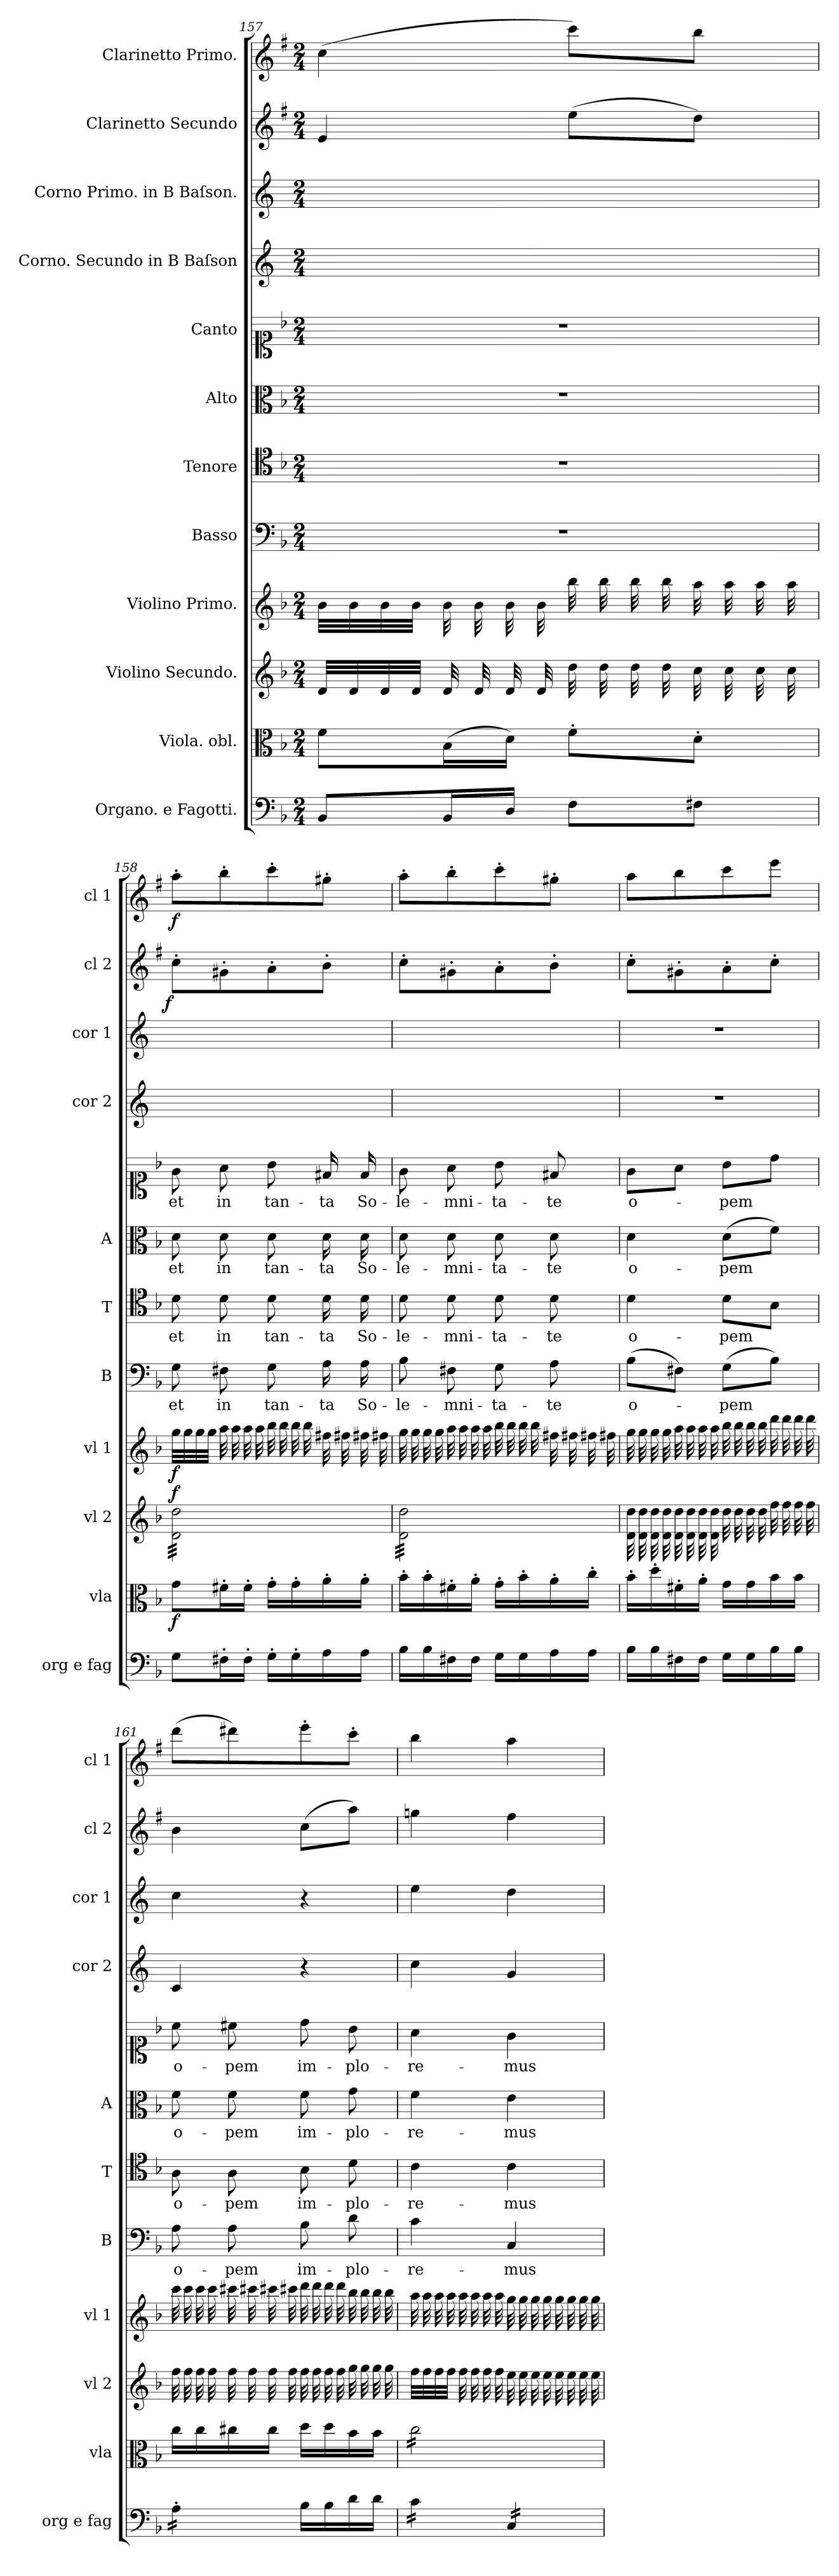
**kern	**kern	**dynam	**kern	**dynam	**kern	**dynam	**kern	**text	**kern	**text	**kern	**text	**kern	**text	**kern	**kern	**kern	**dynam	**kern	**dynam
*part12	*part11	*part11	*part10	*part10	*part9	*part9	*part8	*part8	*part7	*part7	*part6	*part6	*part5	*part5	*part4	*part3	*part2	*part2	*part1	*part1
*staff12	*staff11	*staff11	*staff10	*staff10	*staff9	*staff9	*staff8	*staff8	*staff7	*staff7	*staff6	*staff6	*staff5	*staff5	*staff4	*staff3	*staff2	*staff2	*staff1	*staff1
*I"Organo. e Fagotti.	*I"Viola. obl.	*	*I"Violino Secundo.	*	*I"Violino Primo.	*	*I"Basso	*	*I"Tenore	*	*I"Alto	*	*I"Canto	*	*I"Corno. Secundo in B Baſson	*I"Corno Primo. in B Baſson.	*I"Clarinetto Secundo	*	*I"Clarinetto Primo.	*
*I'org e fag	*I'vla	*	*I'vl 2	*	*I'vl 1	*	*I'B	*	*I'T	*	*I'A	*	*	*	*I'cor 2	*I'cor 1	*I'cl 2	*	*I'cl 1	*
*clefF4	*clefC3	*	*clefG2	*	*clefG2	*	*clefF4	*	*clefC4	*	*clefC3	*	*clefC1	*	*clefG2	*clefG2	*clefG2	*	*clefG2	*
*	*	*	*	*	*	*	*	*	*	*	*	*	*	*	*ITrd4c7	*ITrd4c7	*ITrd1c2	*	*ITrd1c2	*
*k[b-]	*k[b-]	*	*k[b-]	*	*k[b-]	*	*k[b-]	*	*k[b-]	*	*k[b-]	*	*k[b-]	*	*k[b-]	*k[b-]	*k[b-]	*	*k[b-]	*
*F:	*F:	*	*F:	*	*F:	*	*F:	*	*F:	*	*F:	*	*F:	*	*F:	*F:	*F:	*	*F:	*
*M2/4	*M2/4	*	*M2/4	*	*M2/4	*	*M2/4	*	*M2/4	*	*M2/4	*	*M2/4	*	*M2/4	*M2/4	*M2/4	*	*M2/4	*
=157	=157	=157	=157	=157	=157	=157	=157	=157	=157	=157	=157	=157	=157	=157	=157	=157	=157	=157	=157	=157
8BB-/L	8f\L	.	32d/LLL	.	32b-\LLL	.	2r	.	2r	.	2r	.	2r	.	2ryy	2ryy	4d/	.	(4b-\	.
.	.	.	32d/	.	32b-\	.	.	.	.	.	.	.	.	.	.	.	.	.	.	.
.	.	.	32d/	.	32b-\	.	.	.	.	.	.	.	.	.	.	.	.	.	.	.
.	.	.	32d/JJJ	.	32b-\JJJ	.	.	.	.	.	.	.	.	.	.	.	.	.	.	.
*	*	*	*tremolo	*	*	*	*	*	*	*	*	*	*	*	*	*	*	*	*	*
*	*	*	*	*	*tremolo	*	*	*	*	*	*	*	*	*	*	*	*	*	*	*
16BB-/L	(16B-\L	.	32d/	.	32b-\	.	.	.	.	.	.	.	.	.	.	.	.	.	.	.
.	.	.	32d/	.	32b-\	.	.	.	.	.	.	.	.	.	.	.	.	.	.	.
16D/JJ	16d\JJ)	.	32d/	.	32b-\	.	.	.	.	.	.	.	.	.	.	.	.	.	.	.
.	.	.	32d/	.	32b-\	.	.	.	.	.	.	.	.	.	.	.	.	.	.	.
8F\L	8f'\L	.	32dd\	.	32bb-\	.	.	.	.	.	.	.	.	.	.	.	(8dd\L	.	8bb-\L)	.
.	.	.	32dd\	.	32bb-\	.	.	.	.	.	.	.	.	.	.	.	.	.	.	.
.	.	.	32dd\	.	32bb-\	.	.	.	.	.	.	.	.	.	.	.	.	.	.	.
.	.	.	32dd\	.	32bb-\	.	.	.	.	.	.	.	.	.	.	.	.	.	.	.
8F#X\J	8d'\J	.	32cc\	.	32aa\	.	.	.	.	.	.	.	.	.	.	.	8cc\J)	.	8aa\J	.
.	.	.	32cc\	.	32aa\	.	.	.	.	.	.	.	.	.	.	.	.	.	.	.
.	.	.	32cc\	.	32aa\	.	.	.	.	.	.	.	.	.	.	.	.	.	.	.
.	.	.	32cc\	.	32aa\	.	.	.	.	.	.	.	.	.	.	.	.	.	.	.
*	*	*	*	*	*Xtremolo	*	*	*	*	*	*	*	*	*	*	*	*	*	*	*
=158	=158	=158	=158	=158	=158	=158	=158	=158	=158	=158	=158	=158	=158	=158	=158	=158	=158	=158	=158	=158
!	!	!	!	!LO:DY:a	!	!	!	!	!	!	!	!	!	!	!	!	!	!LO:DY:rj	!	!
8G\L	8g\L	f	32d\ 32dd\LLL	f	32gg\LLL	f	8G\	et	8d\	et	8d\	et	8g\	et	2ryy	2ryy	8b-'\L	f	8gg'\L	f
.	.	.	32d\ 32dd\	.	32gg\	.	.	.	.	.	.	.	.	.	.	.	.	.	.	.
.	.	.	32d\ 32dd\	.	32gg\	.	.	.	.	.	.	.	.	.	.	.	.	.	.	.
.	.	.	32d\ 32dd\	.	32gg\JJJ	.	.	.	.	.	.	.	.	.	.	.	.	.	.	.
*	*	*	*	*	*tremolo	*	*	*	*	*	*	*	*	*	*	*	*	*	*	*
16F#X'\L	16f#X'\L	.	32d\ 32dd\	.	32aa\	.	8F#X\	in	8d\	in	8d\	in	8a\	in	.	.	8f#X'\	.	8aa'\	.
.	.	.	32d\ 32dd\	.	32aa\	.	.	.	.	.	.	.	.	.	.	.	.	.	.	.
16F#'\JJ	16f#'\JJ	.	32d\ 32dd\	.	32aa\	.	.	.	.	.	.	.	.	.	.	.	.	.	.	.
.	.	.	32d\ 32dd\	.	32aa\	.	.	.	.	.	.	.	.	.	.	.	.	.	.	.
16G'\LL	16g'\LL	.	32d\ 32dd\	.	32bb-\	.	8G\	tan-	8d\	tan-	8d\	tan-	8b-\	tan-	.	.	8g'\	.	8bb-'\	.
.	.	.	32d\ 32dd\	.	32bb-\	.	.	.	.	.	.	.	.	.	.	.	.	.	.	.
16G'\	16g'\	.	32d\ 32dd\	.	32bb-\	.	.	.	.	.	.	.	.	.	.	.	.	.	.	.
.	.	.	32d\ 32dd\	.	32bb-\	.	.	.	.	.	.	.	.	.	.	.	.	.	.	.
16A\	16a'\	.	32d\ 32dd\	.	32ff#X\	.	16A\	-ta	16d\	-ta	16d\	-ta	16f#X/	-ta	.	.	8a'\J	.	8ff#X'\J	.
.	.	.	32d\ 32dd\	.	32ff#X\	.	.	.	.	.	.	.	.	.	.	.	.	.	.	.
16A\JJ	16a'\JJ	.	32d\ 32dd\	.	32ff#X\	.	16A\	So-	16d\	So-	16d\	So-	16f#/	So-	.	.	.	.	.	.
.	.	.	32d\ 32dd\JJJ	.	32ff#X\	.	.	.	.	.	.	.	.	.	.	.	.	.	.	.
=159	=159	=159	=159	=159	=159	=159	=159	=159	=159	=159	=159	=159	=159	=159	=159	=159	=159	=159	=159	=159
16B-\LL	16b-'\LL	.	32d\ 32dd\LLL	.	32gg\	.	8B-\	-le-	8d\	-le-	8d\	-le-	8g\	-le-	2ryy	2ryy	8b-'\L	.	8gg'\L	.
.	.	.	32d\ 32dd\	.	32gg\	.	.	.	.	.	.	.	.	.	.	.	.	.	.	.
16B-\	16b-'\	.	32d\ 32dd\	.	32gg\	.	.	.	.	.	.	.	.	.	.	.	.	.	.	.
.	.	.	32d\ 32dd\	.	32gg\	.	.	.	.	.	.	.	.	.	.	.	.	.	.	.
16F#X\	16f#X'\	.	32d\ 32dd\	.	32aa\	.	8F#X\	-mni-	8d\	-mni-	8d\	-mni-	8a\	-mni-	.	.	8f#X'\	.	8aa'\	.
.	.	.	32d\ 32dd\	.	32aa\	.	.	.	.	.	.	.	.	.	.	.	.	.	.	.
16F#\JJ	16a'\JJ	.	32d\ 32dd\	.	32aa\	.	.	.	.	.	.	.	.	.	.	.	.	.	.	.
.	.	.	32d\ 32dd\	.	32aa\	.	.	.	.	.	.	.	.	.	.	.	.	.	.	.
16G\LL	16g'\LL	.	32d\ 32dd\	.	32bb-\	.	8G\	-ta-	8d\	-ta-	8d\	-ta-	8b-\	-ta-	.	.	8g'\	.	8bb-'\	.
.	.	.	32d\ 32dd\	.	32bb-\	.	.	.	.	.	.	.	.	.	.	.	.	.	.	.
16G\	16b-'\	.	32d\ 32dd\	.	32bb-\	.	.	.	.	.	.	.	.	.	.	.	.	.	.	.
.	.	.	32d\ 32dd\	.	32bb-\	.	.	.	.	.	.	.	.	.	.	.	.	.	.	.
16A\	16a'\	.	32d\ 32dd\	.	32ff#X\	.	8A\	-te	8d\	-te	8d\	-te	8f#X/	-te	.	.	8a'\J	.	8ff#X'\J	.
.	.	.	32d\ 32dd\	.	32ff#X\	.	.	.	.	.	.	.	.	.	.	.	.	.	.	.
16A\JJ	16cc'\JJ	.	32d\ 32dd\	.	32ff#X\	.	.	.	.	.	.	.	.	.	.	.	.	.	.	.
.	.	.	32d\ 32dd\JJJ	.	32ff#X\	.	.	.	.	.	.	.	.	.	.	.	.	.	.	.
=160	=160	=160	=160	=160	=160	=160	=160	=160	=160	=160	=160	=160	=160	=160	=160	=160	=160	=160	=160	=160
16B-\LL	16b-'\LL	.	32d\ 32dd\	.	32gg\	.	(8B-\L	o-	4d\	o-	4d\	o-	8g\L	o-	2r	2r	8b-'\L	.	8gg\L	.
.	.	.	32d\ 32dd\	.	32gg\	.	.	.	.	.	.	.	.	.	.	.	.	.	.	.
16B-\	16dd'\	.	32d\ 32dd\	.	32gg\	.	.	.	.	.	.	.	.	.	.	.	.	.	.	.
.	.	.	32d\ 32dd\	.	32gg\	.	.	.	.	.	.	.	.	.	.	.	.	.	.	.
16F#X\	16f#X'\	.	32d\ 32dd\	.	32aa\	.	8F#X\J)	.	.	.	.	.	8a\J	.	.	.	8f#X'\	.	8aa\	.
.	.	.	32d\ 32dd\	.	32aa\	.	.	.	.	.	.	.	.	.	.	.	.	.	.	.
16F#\JJ	16a'\JJ	.	32d\ 32dd\	.	32aa\	.	.	.	.	.	.	.	.	.	.	.	.	.	.	.
.	.	.	32d\ 32dd\	.	32aa\	.	.	.	.	.	.	.	.	.	.	.	.	.	.	.
16G\LL	16g\LL	.	32dd\	.	32bb-\	.	(8G\L	-pem	8d\L	-pem	(8d\L	-pem	8b-\L	-pem	.	.	8g'\	.	8bb-\	.
.	.	.	32dd\	.	32bb-\	.	.	.	.	.	.	.	.	.	.	.	.	.	.	.
16G\	16g\	.	32dd\	.	32bb-\	.	.	.	.	.	.	.	.	.	.	.	.	.	.	.
.	.	.	32dd\	.	32bb-\	.	.	.	.	.	.	.	.	.	.	.	.	.	.	.
16B-\	16b-\	.	32ff\	.	32ddd\	.	8B-\J)	.	8B-\J	.	8f\J)	.	8dd\J	.	.	.	8b-'\J	.	8ddd\J	.
.	.	.	32ff\	.	32ddd\	.	.	.	.	.	.	.	.	.	.	.	.	.	.	.
16B-\JJ	16b-\JJ	.	32ff\	.	32ddd\	.	.	.	.	.	.	.	.	.	.	.	.	.	.	.
.	.	.	32ff\	.	32ddd\	.	.	.	.	.	.	.	.	.	.	.	.	.	.	.
=161	=161	=161	=161	=161	=161	=161	=161	=161	=161	=161	=161	=161	=161	=161	=161	=161	=161	=161	=161	=161
!LO:TX:a:t=....	!	!	!	!	!	!	!	!	!	!	!	!	!	!	!	!	!	!	!	!
!	!	!	!	!	!	!	!	!LO:LY:i	!	!LO:LY:i	!	!	!	!	!	!	!	!	!	!
*tremolo	*	*	*	*	*	*	*	*	*	*	*	*	*	*	*	*	*	*	*	*
16A'\LL	16cc\LL	.	32ff\	.	32ccc\	.	8A\	o-	8A\	o-	8f\	o-	8cc\	o-	4F/	4f\	4a\	.	(8ccc\L	.
.	.	.	32ff\	.	32ccc\	.	.	.	.	.	.	.	.	.	.	.	.	.	.	.
16A'\	16cc\	.	32ff\	.	32ccc\	.	.	.	.	.	.	.	.	.	.	.	.	.	.	.
.	.	.	32ff\	.	32ccc\	.	.	.	.	.	.	.	.	.	.	.	.	.	.	.
!	!	!	!	!	!	!	!	!LO:LY:i	!	!LO:LY:i	!	!	!	!	!	!	!	!	!	!
16A'\	16cc#X\	.	32ff\	.	32ccc#X\	.	8A\	-pem	8A\	-pem	8f\	-pem	8cc#X\	-pem	.	.	.	.	8ccc#X\)	.
.	.	.	32ff\	.	32ccc#X\	.	.	.	.	.	.	.	.	.	.	.	.	.	.	.
16A'\JJ	16cc#\JJ	.	32ff\	.	32ccc#X\	.	.	.	.	.	.	.	.	.	.	.	.	.	.	.
*Xtremolo	*	*	*	*	*	*	*	*	*	*	*	*	*	*	*	*	*	*	*	*
.	.	.	32ff\	.	32ccc#X\	.	.	.	.	.	.	.	.	.	.	.	.	.	.	.
16B-\LL	16dd\LL	.	32ff\	.	32ddd\	.	8B-\	im-	8B-\	im-	8f\	im-	8dd\	im-	4r	4r	(8b-\L	.	8ddd'\	.
.	.	.	32ff\	.	32ddd\	.	.	.	.	.	.	.	.	.	.	.	.	.	.	.
16B-\	16dd\	.	32ff\	.	32ddd\	.	.	.	.	.	.	.	.	.	.	.	.	.	.	.
.	.	.	32ff\	.	32ddd\	.	.	.	.	.	.	.	.	.	.	.	.	.	.	.
16d\	16b-\	.	32gg\	.	32bb-\	.	8d\	-plo-	8d\	-plo-	8g\	-plo-	8b-\	-plo-	.	.	8gg\J)	.	8bb-'\J	.
.	.	.	32gg\	.	32bb-\	.	.	.	.	.	.	.	.	.	.	.	.	.	.	.
16d\JJ	16b-\JJ	.	32gg\	.	32bb-\	.	.	.	.	.	.	.	.	.	.	.	.	.	.	.
.	.	.	32gg\	.	32bb-\	.	.	.	.	.	.	.	.	.	.	.	.	.	.	.
*	*	*	*Xtremolo	*	*	*	*	*	*	*	*	*	*	*	*	*	*	*	*	*
=162	=162	=162	=162	=162	=162	=162	=162	=162	=162	=162	=162	=162	=162	=162	=162	=162	=162	=162	=162	=162
*tremolo	*	*	*	*	*	*	*	*	*	*	*	*	*	*	*	*	*	*	*	*
*	*tremolo	*	*	*	*	*	*	*	*	*	*	*	*	*	*	*	*	*	*	*
16c\LL	16cc\LL	.	32ff\LLL	.	32aa\	.	4c\	-re-	4c\	-re-	4f\	-re-	4a\	-re-	4f\	4a\	4ffn\	.	4aa\	.
.	.	.	32ff\	.	32aa\	.	.	.	.	.	.	.	.	.	.	.	.	.	.	.
16c\	16cc\	.	32ff\	.	32aa\	.	.	.	.	.	.	.	.	.	.	.	.	.	.	.
.	.	.	32ff\JJJ	.	32aa\	.	.	.	.	.	.	.	.	.	.	.	.	.	.	.
*	*	*	*tremolo	*	*	*	*	*	*	*	*	*	*	*	*	*	*	*	*	*
16c\	16cc\	.	32ff\	.	32aa\	.	.	.	.	.	.	.	.	.	.	.	.	.	.	.
.	.	.	32ff\	.	32aa\	.	.	.	.	.	.	.	.	.	.	.	.	.	.	.
16c\JJ	16cc\	.	32ff\	.	32aa\	.	.	.	.	.	.	.	.	.	.	.	.	.	.	.
.	.	.	32ff\	.	32aa\	.	.	.	.	.	.	.	.	.	.	.	.	.	.	.
16C/LL	16cc\	.	32ee\	.	32gg\	.	4C/	-mus	4c\	-mus	4e\	-mus	4g\	-mus	4c/	4g\	4ee\	.	4gg\	.
.	.	.	32ee\	.	32gg\	.	.	.	.	.	.	.	.	.	.	.	.	.	.	.
16C/	16cc\	.	32ee\	.	32gg\	.	.	.	.	.	.	.	.	.	.	.	.	.	.	.
.	.	.	32ee\	.	32gg\	.	.	.	.	.	.	.	.	.	.	.	.	.	.	.
16C/	16cc\	.	32ee\	.	32gg\	.	.	.	.	.	.	.	.	.	.	.	.	.	.	.
.	.	.	32ee\	.	32gg\	.	.	.	.	.	.	.	.	.	.	.	.	.	.	.
16C/JJ	16cc\JJ	.	32ee\	.	32gg\	.	.	.	.	.	.	.	.	.	.	.	.	.	.	.
*	*Xtremolo	*	*	*	*	*	*	*	*	*	*	*	*	*	*	*	*	*	*	*
*Xtremolo	*	*	*	*	*	*	*	*	*	*	*	*	*	*	*	*	*	*	*	*
.	.	.	32ee\	.	32gg\	.	.	.	.	.	.	.	.	.	.	.	.	.	.	.
*	*	*	*	*	*Xtremolo	*	*	*	*	*	*	*	*	*	*	*	*	*	*	*
*	*	*	*Xtremolo	*	*	*	*	*	*	*	*	*	*	*	*	*	*	*	*	*
=	=	=	=	=	=	=	=	=	=	=	=	=	=	=	=	=	=	=	=	=
*-	*-	*-	*-	*-	*-	*-	*-	*-	*-	*-	*-	*-	*-	*-	*-	*-	*-	*-	*-	*-
